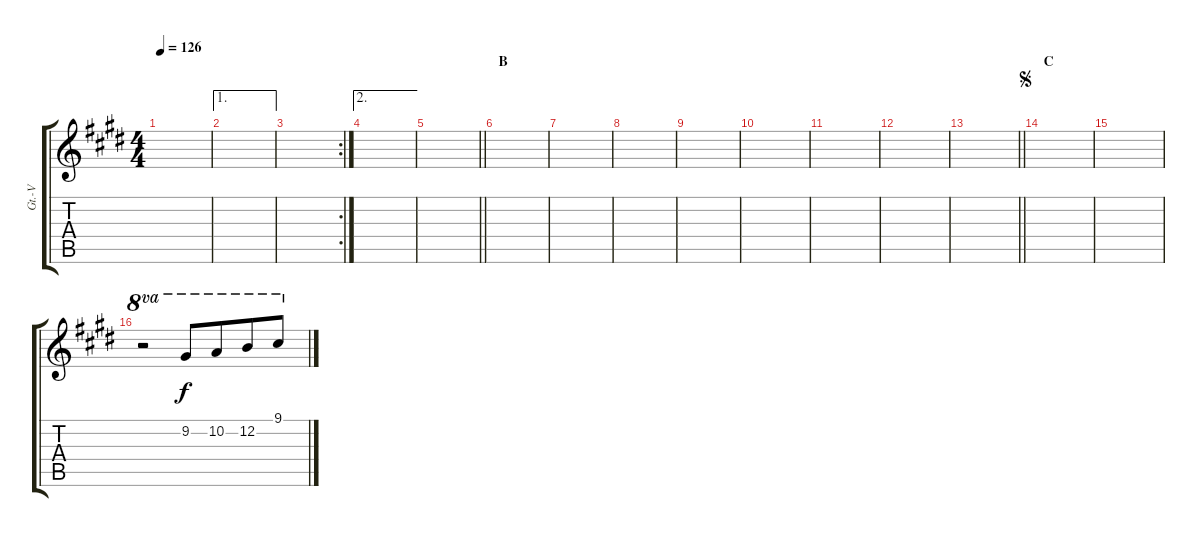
\track ("Gt.-V" "Gt.-V") {instrument acousticguitarsteel}
\staff {score tabs}
\tuning (E4 B3 G3 D3 A2 E2) {hide}
\ts (4 4)
\tempo 126
\clef g2
\ks e
|
\ae 1
|
\rc 2
|
\ae 2
|
\barLineRight lightlight
|
\section ("" "B")
|
|
|
|
|
|
|
\barLineRight lightlight
|
\section ("" "C")
\jump segno
|
|
r.2{ot 8va} 9.2.8{ot 8va} 10.2.8{ot 8va beam merge} 12.2.8{ot 8va} 9.1.8{ot 8va}
